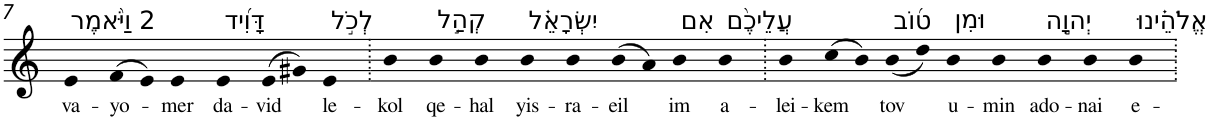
**kern	**text
*part1	*part1
*staff1	*staff1
*I"Piano	*
*I'Pno	*
!!LO:PB:g=z
*clefG2	*
*k[]	*
=7	=7
!LO:TX:a:t=2 וַיֹּ֨אמֶר	!
!	!LO:LY:b
4e	va-
!	!LO:LY:b
(>8f	-yo-
8e)	.
!	!LO:LY:b
4e	-mer
!LO:TX:a:t=דָּוִ֜יד	!
!	!LO:LY:b
4e	da-
!	!LO:LY:b
(>8e	-vid
8g#X)	.
!LO:TX:a:t=לְכֹ֣ל	!
!	!LO:LY:b
4e	le-
=8.	=8.
!	!LO:LY:b
4b	-kol
!LO:TX:a:t=קְהַ֣ל	!
!	!LO:LY:b
4b	qe-
!	!LO:LY:b
4b	-hal
!LO:TX:a:t=יִשְׂרָאֵ֗ל	!
!	!LO:LY:b
4b	yis-
!	!LO:LY:b
4b	-ra-
!	!LO:LY:b
(>8b	-eil
8a)	.
!LO:TX:a:t=אִם	!
!	!LO:LY:b
4b	im
!LO:TX:a:t=עֲלֵיכֶ֨ם	!
!	!LO:LY:b
4b	a-
=9.	=9.
!	!LO:LY:b
4b	-lei-
!	!LO:LY:b
(>8cc	-kem
8b)	.
!LO:TX:a:t=ט֜וֹב	!
!	!LO:LY:b
(<8b	tov
8dd)	.
!LO:TX:a:t=וּמִן	!
!	!LO:LY:b
4b	u-
!	!LO:LY:b
4b	-min
!LO:TX:a:t=יְהוָ֣ה	!
!	!LO:LY:b
4b	ado-
!	!LO:LY:b
4b	-nai
!LO:TX:a:t=אֱלֹהֵ֗ינוּ	!
!	!LO:LY:b
4b	e-
=.	=.
*-	*-
